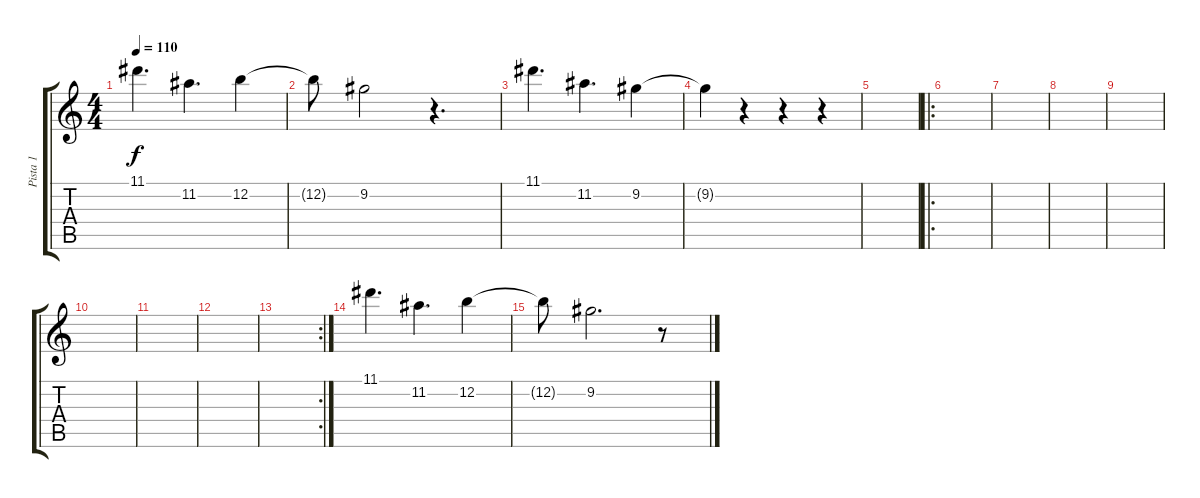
\track ("Pista 1" "Pista 1") {instrument distortionguitar}
\staff {score tabs}
\tuning (E4 B3 G3 D3 A2 E2) {hide}
\ts (4 4)
\tempo 110
\clef g2
\ks c
11.1.4{d dy f} 11.2.4{d} 12.2.4 |
12.2{t}.8 9.2.2 r.4{d} |
11.1.4{d} 11.2.4{d} 9.2.4 |
9.2{t}.4 r.4 r.4 r.4 |
|
\ro
|
|
|
|
|
|
|
\rc 2
|
11.1.4{d} 11.2.4{d} 12.2.4 |
12.2{t}.8 9.2.2{d} r.8
